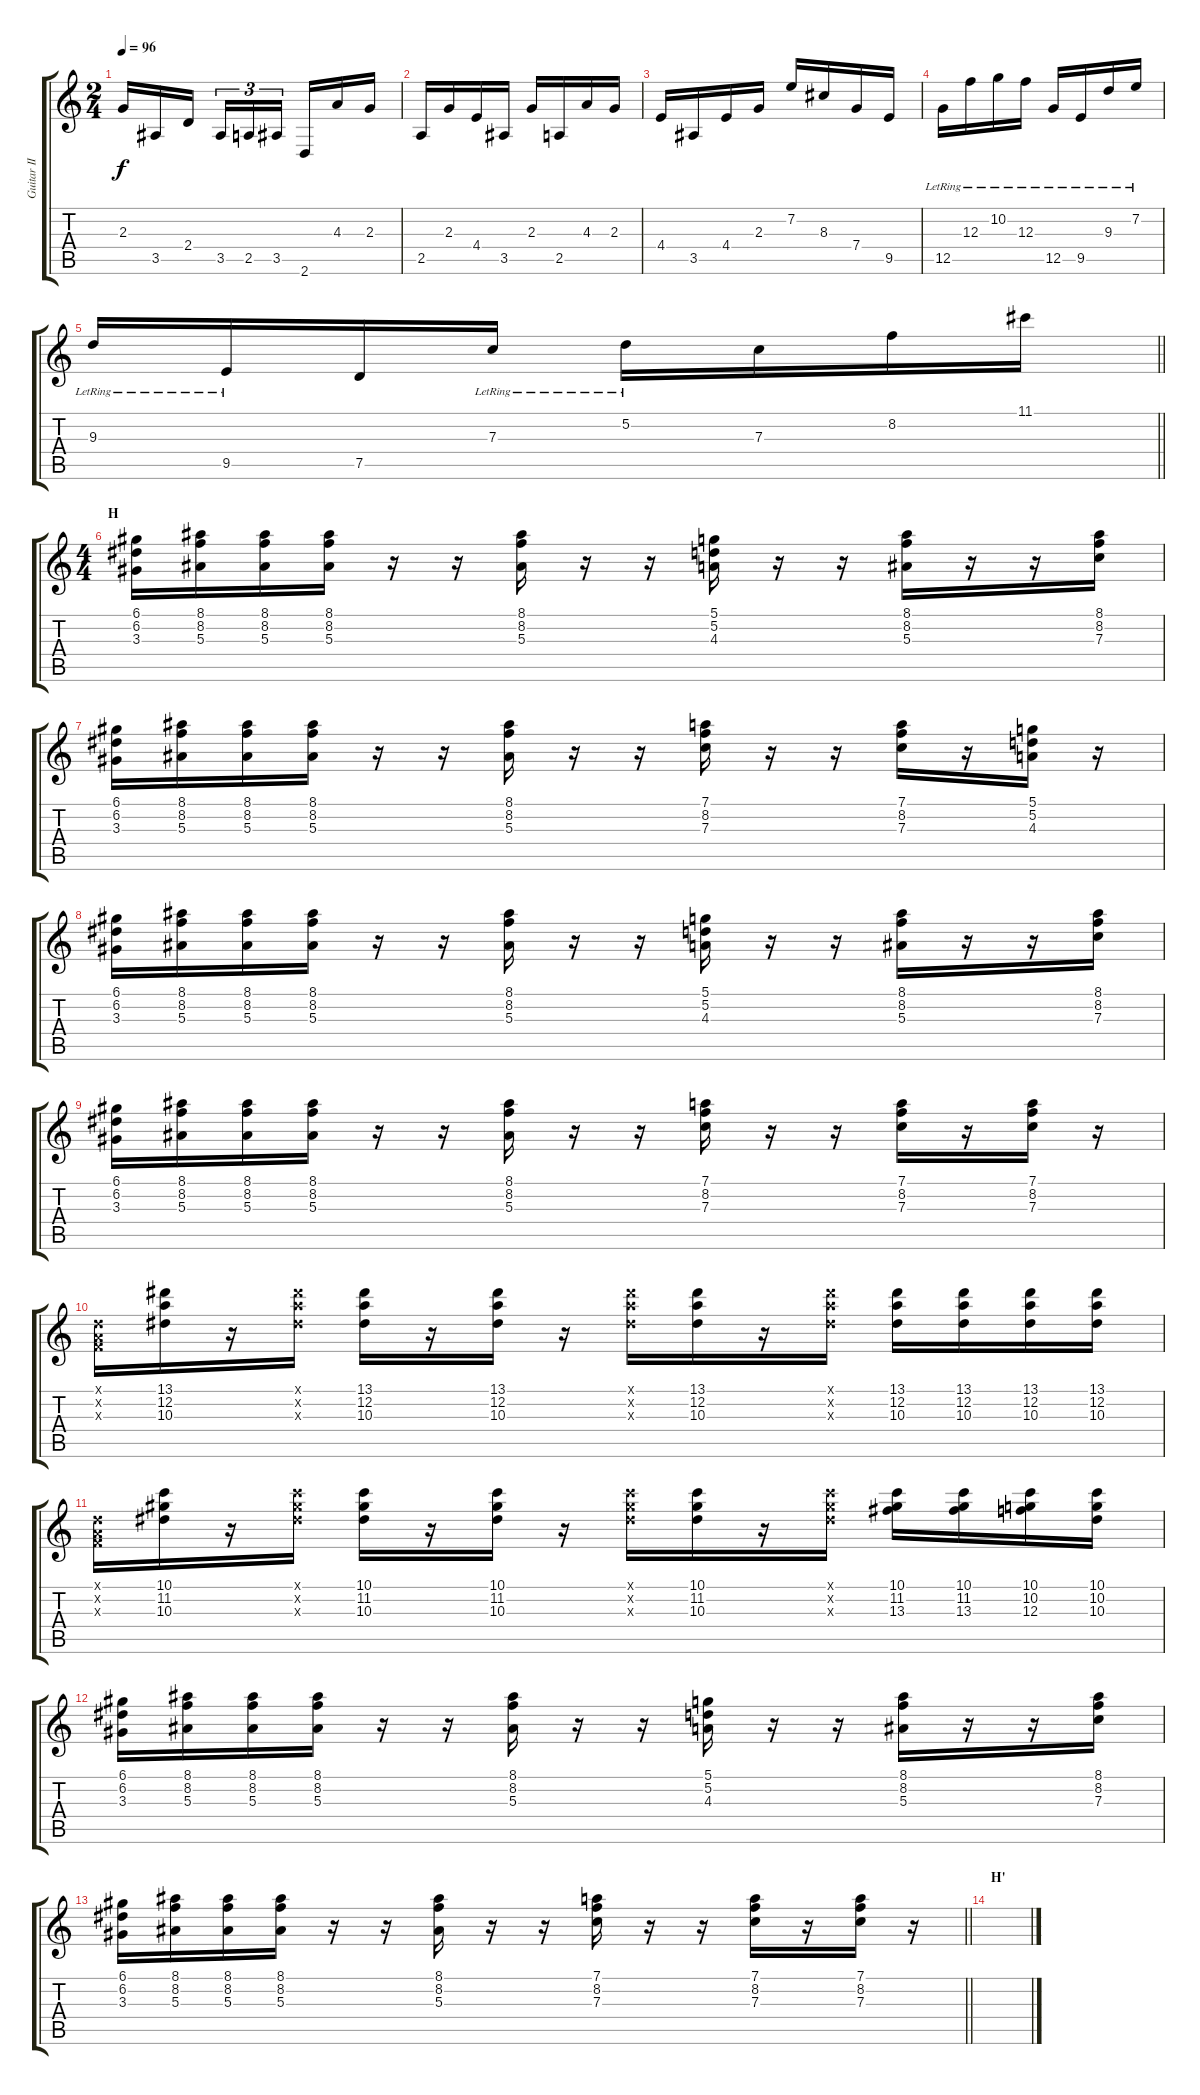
\track ("Guitar II" "Guitar II") {instrument distortionguitar}
\staff {score tabs}
\tuning (D4 A3 F3 C3 G2 C2) {hide}
\ts (2 4)
\tempo 96
\clef g2
\ks c
2.3.16{dy f} 3.5.16 2.4.16{beam splitsecondary} 3.5.16{tu (3 2)} 2.5.16{tu (3 2)} 3.5.16{tu (3 2) beam splitsecondary} 2.6.16 4.3.16 2.3.16 |
2.5.16 2.3.16 4.4.16 3.5.16 2.3.16 2.5.16 4.3.16 2.3.16 |
4.4.16 3.5.16 4.4.16 2.3.16 7.2.16 8.3.16 7.4.16 9.5.16 |
12.5{lr}.16 12.3{lr}.16 10.2{lr}.16 12.3{lr}.16 12.5{lr}.16 9.5{lr}.16 9.3{lr}.16 7.2{lr}.16 |
\barLineRight lightlight
9.3{lr}.16 9.5{lr}.16 7.5.16 7.3{lr}.16 5.2{lr}.16 7.3.16 8.2.16 11.1.16 |
\ts (4 4)
\section ("" "H")
(6.1 6.2 3.3).16 (8.1 8.2 5.3).16 (8.1 8.2 5.3).16 (8.1 8.2 5.3).16 r.16 r.16 (8.1 8.2 5.3).16 r.16 r.16 (5.1 5.2 4.3).16 r.16 r.16 (8.1 8.2 5.3).16 r.16 r.16 (8.1 8.2 7.3).16 |
(6.1 6.2 3.3).16 (8.1 8.2 5.3).16 (8.1 8.2 5.3).16 (8.1 8.2 5.3).16 r.16 r.16 (8.1 8.2 5.3).16 r.16 r.16 (7.1 8.2 7.3).16 r.16 r.16 (7.1 8.2 7.3).16 r.16 (5.1 5.2 4.3).16 r.16 |
(6.1 6.2 3.3).16 (8.1 8.2 5.3).16 (8.1 8.2 5.3).16 (8.1 8.2 5.3).16 r.16 r.16 (8.1 8.2 5.3).16 r.16 r.16 (5.1 5.2 4.3).16 r.16 r.16 (8.1 8.2 5.3).16 r.16 r.16 (8.1 8.2 7.3).16 |
(6.1 6.2 3.3).16 (8.1 8.2 5.3).16 (8.1 8.2 5.3).16 (8.1 8.2 5.3).16 r.16 r.16 (8.1 8.2 5.3).16 r.16 r.16 (7.1 8.2 7.3).16 r.16 r.16 (7.1 8.2 7.3).16 r.16 (7.1 8.2 7.3).16 r.16 |
(0.1{x} 0.2{x} 0.3{x}).16 (13.1 12.2 10.3).16 r.16 (13.1{x} 12.2{x} 10.3{x}).16 (13.1 12.2 10.3).16 r.16 (13.1 12.2 10.3).16 r.16 (13.1{x} 12.2{x} 10.3{x}).16 (13.1 12.2 10.3).16 r.16 (13.1{x} 12.2{x} 10.3{x}).16 (13.1 12.2 10.3).16 (13.1 12.2 10.3).16 (13.1 12.2 10.3).16 (13.1 12.2 10.3).16 |
(0.1{x} 0.2{x} 0.3{x}).16 (10.1 11.2 10.3).16 r.16 (10.1{x} 11.2{x} 10.3{x}).16 (10.1 11.2 10.3).16 r.16 (10.1 11.2 10.3).16 r.16 (10.1{x} 11.2{x} 10.3{x}).16 (10.1 11.2 10.3).16 r.16 (10.1{x} 11.2{x} 10.3{x}).16 (10.1 11.2 13.3).16 (10.1 11.2 13.3).16 (10.1 10.2 12.3).16 (10.1 10.2 10.3).16 |
(6.1 6.2 3.3).16 (8.1 8.2 5.3).16 (8.1 8.2 5.3).16 (8.1 8.2 5.3).16 r.16 r.16 (8.1 8.2 5.3).16 r.16 r.16 (5.1 5.2 4.3).16 r.16 r.16 (8.1 8.2 5.3).16 r.16 r.16 (8.1 8.2 7.3).16 |
\barLineRight lightlight
(6.1 6.2 3.3).16 (8.1 8.2 5.3).16 (8.1 8.2 5.3).16 (8.1 8.2 5.3).16 r.16 r.16 (8.1 8.2 5.3).16 r.16 r.16 (7.1 8.2 7.3).16 r.16 r.16 (7.1 8.2 7.3).16 r.16 (7.1 8.2 7.3).16 r.16 |
\section ("" "H'")
